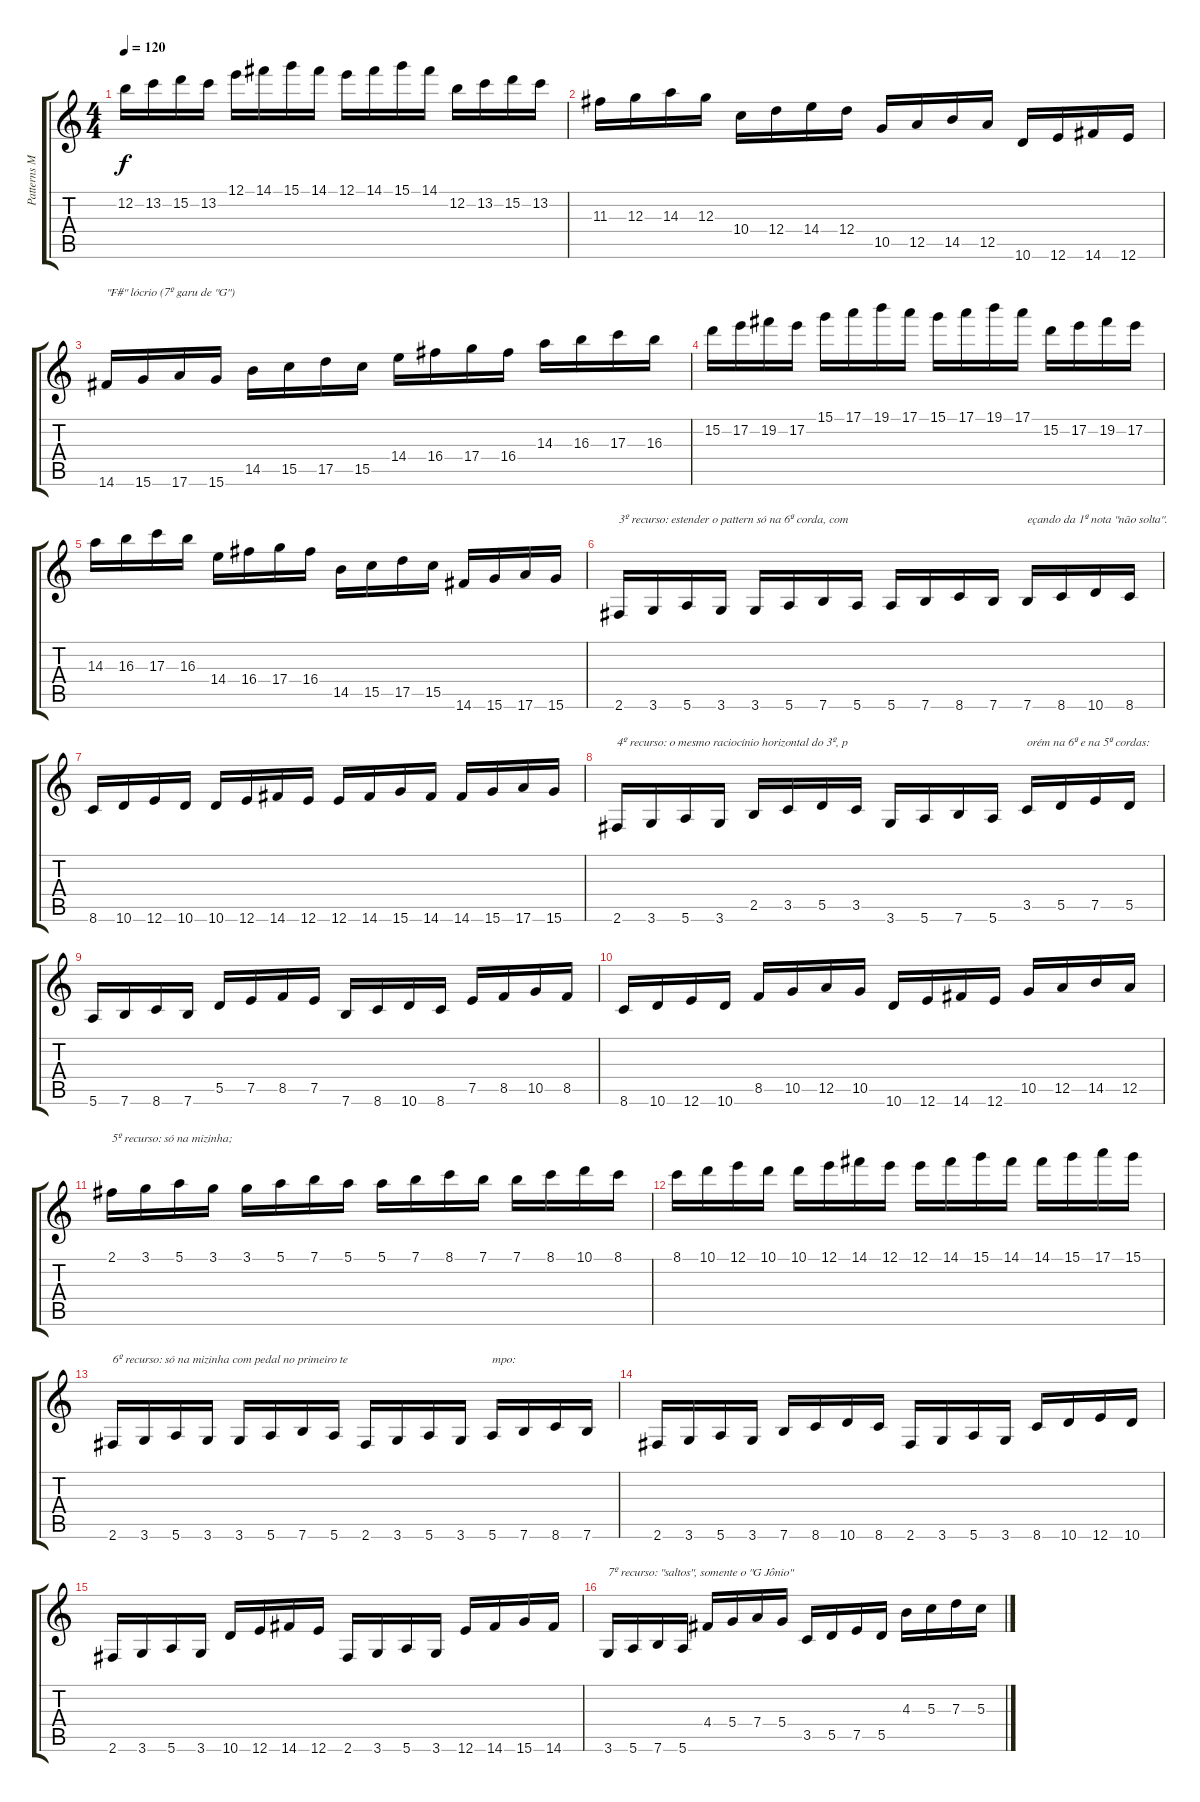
\track ("Patterns Mania..." "Patterns M") {instrument overdrivenguitar}
\staff {score tabs}
\tuning (E4 B3 G3 D3 A2 E2) {hide}
\ts (4 4)
\tempo 120
\clef g2
\ks c
12.2.16{dy f} 13.2.16 15.2.16 13.2.16 12.1.16 14.1.16 15.1.16 14.1.16 12.1.16 14.1.16 15.1.16 14.1.16 12.2.16 13.2.16 15.2.16 13.2.16 |
11.3.16 12.3.16 14.3.16 12.3.16 10.4.16 12.4.16 14.4.16 12.4.16 10.5.16 12.5.16 14.5.16 12.5.16 10.6.16 12.6.16 14.6.16 12.6.16 |
14.6.16{txt "\"F#\" lócrio (7º garu de \"G\")"} 15.6.16 17.6.16 15.6.16 14.5.16 15.5.16 17.5.16 15.5.16 14.4.16 16.4.16 17.4.16 16.4.16 14.3.16 16.3.16 17.3.16 16.3.16 |
15.2.16 17.2.16 19.2.16 17.2.16 15.1.16 17.1.16 19.1.16 17.1.16 15.1.16 17.1.16 19.1.16 17.1.16 15.2.16 17.2.16 19.2.16 17.2.16 |
14.3.16 16.3.16 17.3.16 16.3.16 14.4.16 16.4.16 17.4.16 16.4.16 14.5.16 15.5.16 17.5.16 15.5.16 14.6.16 15.6.16 17.6.16 15.6.16 |
2.6.16{txt "3º recurso: estender o pattern só na 6ª corda, com"} 3.6.16 5.6.16 3.6.16 3.6.16 5.6.16 7.6.16 5.6.16 5.6.16 7.6.16 8.6.16 7.6.16 7.6.16{txt "eçando da 1ª nota \"não solta\"."} 8.6.16 10.6.16 8.6.16 |
8.6.16 10.6.16 12.6.16 10.6.16 10.6.16 12.6.16 14.6.16 12.6.16 12.6.16 14.6.16 15.6.16 14.6.16 14.6.16 15.6.16 17.6.16 15.6.16 |
2.6.16{txt "4º recurso: o mesmo raciocínio horizontal do 3º, p"} 3.6.16 5.6.16 3.6.16 2.5.16 3.5.16 5.5.16 3.5.16 3.6.16 5.6.16 7.6.16 5.6.16 3.5.16{txt "orém na 6ª e na 5ª cordas:"} 5.5.16 7.5.16 5.5.16 |
5.6.16 7.6.16 8.6.16 7.6.16 5.5.16 7.5.16 8.5.16 7.5.16 7.6.16 8.6.16 10.6.16 8.6.16 7.5.16 8.5.16 10.5.16 8.5.16 |
8.6.16 10.6.16 12.6.16 10.6.16 8.5.16 10.5.16 12.5.16 10.5.16 10.6.16 12.6.16 14.6.16 12.6.16 10.5.16 12.5.16 14.5.16 12.5.16 |
2.1.16{txt "5º recurso: só na mizinha;"} 3.1.16 5.1.16 3.1.16 3.1.16 5.1.16 7.1.16 5.1.16 5.1.16 7.1.16 8.1.16 7.1.16 7.1.16 8.1.16 10.1.16 8.1.16 |
8.1.16 10.1.16 12.1.16 10.1.16 10.1.16 12.1.16 14.1.16 12.1.16 12.1.16 14.1.16 15.1.16 14.1.16 14.1.16 15.1.16 17.1.16 15.1.16 |
2.6.16{txt "6º recurso: só na mizinha com pedal no primeiro te"} 3.6.16 5.6.16 3.6.16 3.6.16 5.6.16 7.6.16 5.6.16 2.6.16 3.6.16 5.6.16 3.6.16 5.6.16{txt "mpo:"} 7.6.16 8.6.16 7.6.16 |
2.6.16 3.6.16 5.6.16 3.6.16 7.6.16 8.6.16 10.6.16 8.6.16 2.6.16 3.6.16 5.6.16 3.6.16 8.6.16 10.6.16 12.6.16 10.6.16 |
2.6.16 3.6.16 5.6.16 3.6.16 10.6.16 12.6.16 14.6.16 12.6.16 2.6.16 3.6.16 5.6.16 3.6.16 12.6.16 14.6.16 15.6.16 14.6.16 |
3.6.16{txt "7º recurso: \"saltos\", somente o \"G Jônio\""} 5.6.16 7.6.16 5.6.16 4.4.16 5.4.16 7.4.16 5.4.16 3.5.16 5.5.16 7.5.16 5.5.16 4.3.16 5.3.16 7.3.16 5.3.16
